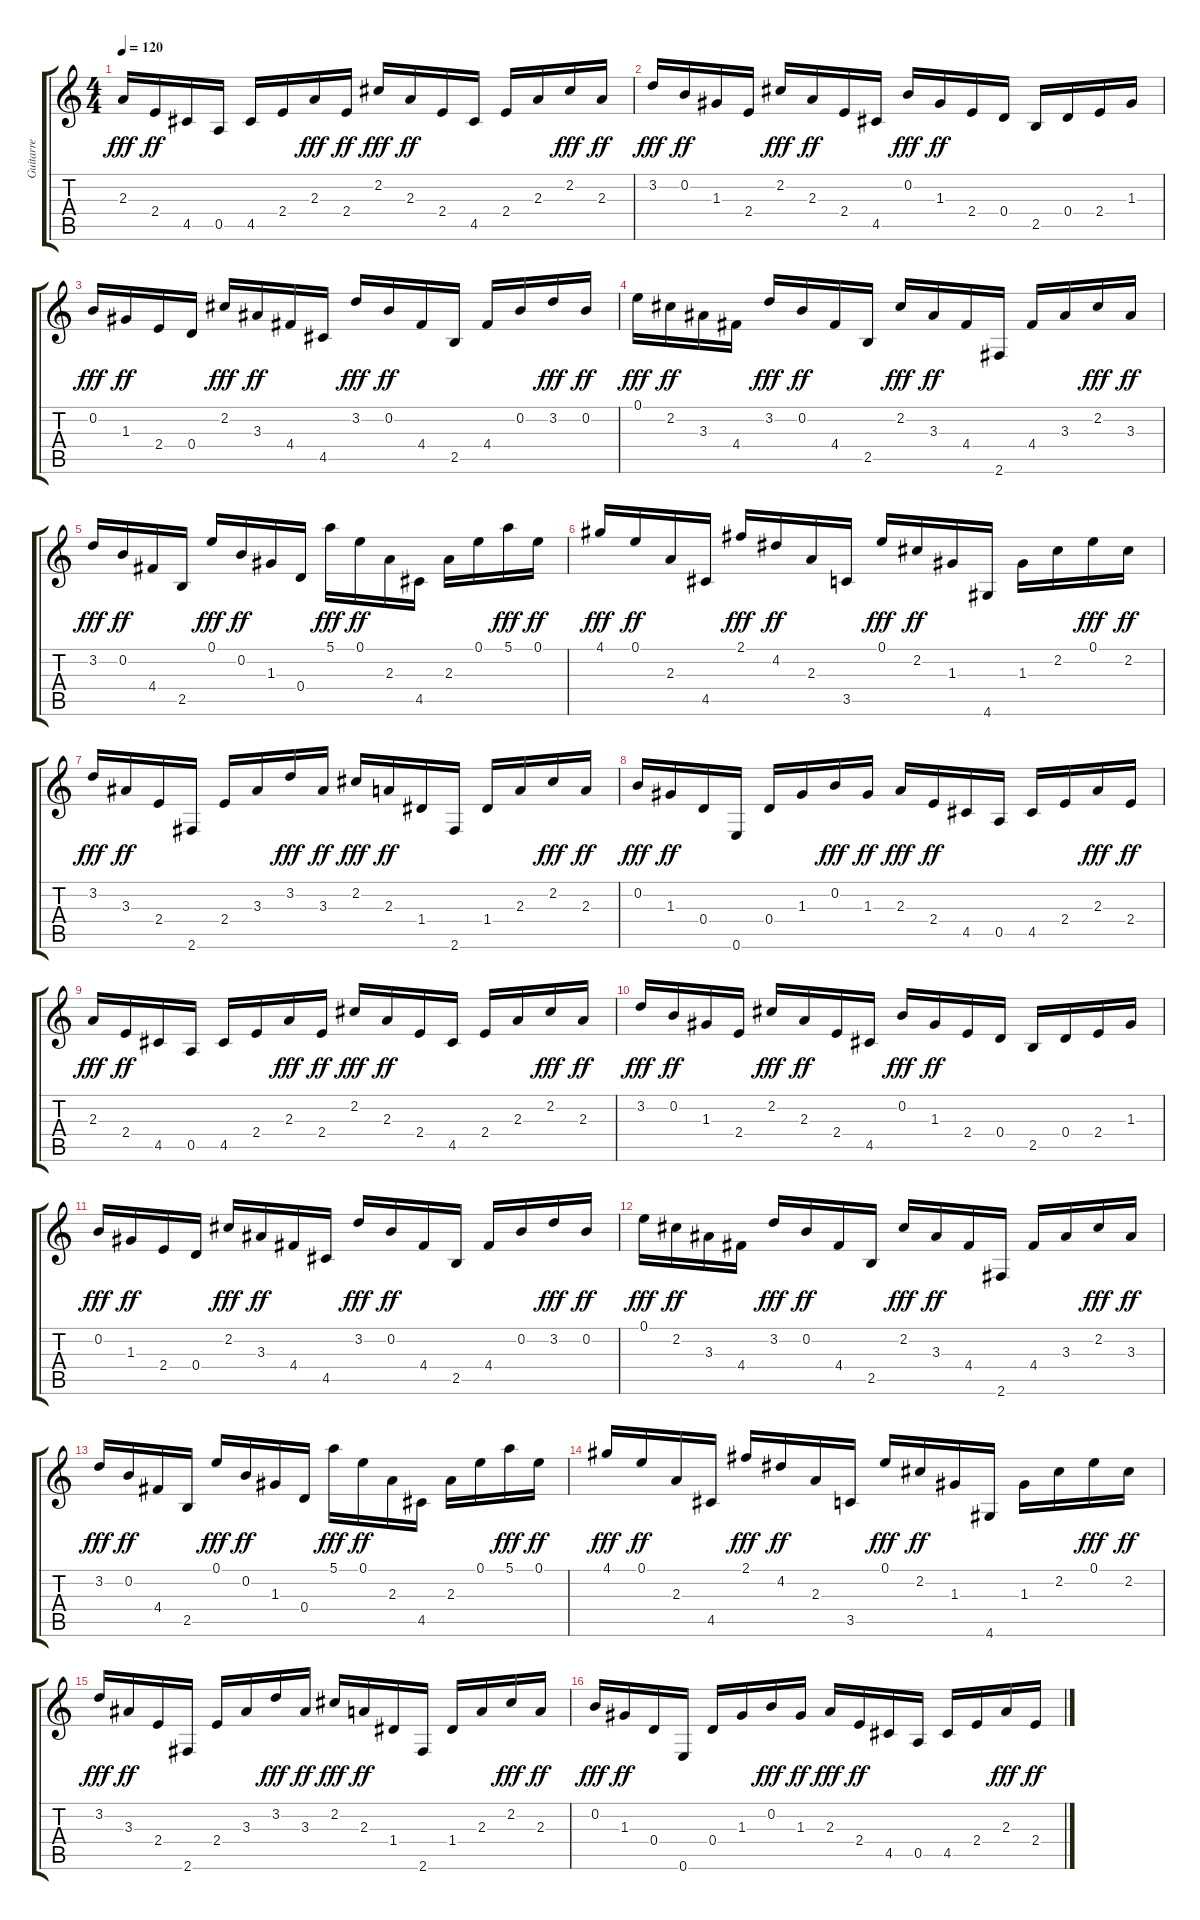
\track ("Guitarre" "Guitarre") {instrument acousticguitarnylon}
\staff {score tabs}
\tuning (E4 B3 G3 D3 A2 E2) {hide}
\ts (4 4)
\tempo 120
\clef g2
\ks c
2.3.16{dy fff instrument acousticguitarnylon} 2.4.16{dy ff} 4.5.16 0.5.16 4.5.16 2.4.16 2.3.16{dy fff} 2.4.16{dy ff} 2.2.16{dy fff} 2.3.16{dy ff} 2.4.16 4.5.16 2.4.16 2.3.16 2.2.16{dy fff} 2.3.16{dy ff} |
3.2.16{dy fff} 0.2.16{dy ff} 1.3.16 2.4.16 2.2.16{dy fff} 2.3.16{dy ff} 2.4.16 4.5.16 0.2.16{dy fff} 1.3.16{dy ff} 2.4.16 0.4.16 2.5.16 0.4.16 2.4.16 1.3.16 |
0.2.16{dy fff} 1.3.16{dy ff} 2.4.16 0.4.16 2.2.16{dy fff} 3.3.16{dy ff} 4.4.16 4.5.16 3.2.16{dy fff} 0.2.16{dy ff} 4.4.16 2.5.16 4.4.16 0.2.16 3.2.16{dy fff} 0.2.16{dy ff} |
0.1.16{dy fff} 2.2.16{dy ff} 3.3.16 4.4.16 3.2.16{dy fff} 0.2.16{dy ff} 4.4.16 2.5.16 2.2.16{dy fff} 3.3.16{dy ff} 4.4.16 2.6.16 4.4.16 3.3.16 2.2.16{dy fff} 3.3.16{dy ff} |
3.2.16{dy fff} 0.2.16{dy ff} 4.4.16 2.5.16 0.1.16{dy fff} 0.2.16{dy ff} 1.3.16 0.4.16 5.1.16{dy fff} 0.1.16{dy ff} 2.3.16 4.5.16 2.3.16 0.1.16 5.1.16{dy fff} 0.1.16{dy ff} |
4.1.16{dy fff} 0.1.16{dy ff} 2.3.16 4.5.16 2.1.16{dy fff} 4.2.16{dy ff} 2.3.16 3.5.16 0.1.16{dy fff} 2.2.16{dy ff} 1.3.16 4.6.16 1.3.16 2.2.16 0.1.16{dy fff} 2.2.16{dy ff} |
3.2.16{dy fff} 3.3.16{dy ff} 2.4.16 2.6.16 2.4.16 3.3.16 3.2.16{dy fff} 3.3.16{dy ff} 2.2.16{dy fff} 2.3.16{dy ff} 1.4.16 2.6.16 1.4.16 2.3.16 2.2.16{dy fff} 2.3.16{dy ff} |
0.2.16{dy fff} 1.3.16{dy ff} 0.4.16 0.6.16 0.4.16 1.3.16 0.2.16{dy fff} 1.3.16{dy ff} 2.3.16{dy fff} 2.4.16{dy ff} 4.5.16 0.5.16 4.5.16 2.4.16 2.3.16{dy fff} 2.4.16{dy ff} |
2.3.16{dy fff instrument acousticguitarnylon} 2.4.16{dy ff} 4.5.16 0.5.16 4.5.16 2.4.16 2.3.16{dy fff} 2.4.16{dy ff} 2.2.16{dy fff} 2.3.16{dy ff} 2.4.16 4.5.16 2.4.16 2.3.16 2.2.16{dy fff} 2.3.16{dy ff} |
3.2.16{dy fff} 0.2.16{dy ff} 1.3.16 2.4.16 2.2.16{dy fff} 2.3.16{dy ff} 2.4.16 4.5.16 0.2.16{dy fff} 1.3.16{dy ff} 2.4.16 0.4.16 2.5.16 0.4.16 2.4.16 1.3.16 |
0.2.16{dy fff} 1.3.16{dy ff} 2.4.16 0.4.16 2.2.16{dy fff} 3.3.16{dy ff} 4.4.16 4.5.16 3.2.16{dy fff} 0.2.16{dy ff} 4.4.16 2.5.16 4.4.16 0.2.16 3.2.16{dy fff} 0.2.16{dy ff} |
0.1.16{dy fff} 2.2.16{dy ff} 3.3.16 4.4.16 3.2.16{dy fff} 0.2.16{dy ff} 4.4.16 2.5.16 2.2.16{dy fff} 3.3.16{dy ff} 4.4.16 2.6.16 4.4.16 3.3.16 2.2.16{dy fff} 3.3.16{dy ff} |
3.2.16{dy fff} 0.2.16{dy ff} 4.4.16 2.5.16 0.1.16{dy fff} 0.2.16{dy ff} 1.3.16 0.4.16 5.1.16{dy fff} 0.1.16{dy ff} 2.3.16 4.5.16 2.3.16 0.1.16 5.1.16{dy fff} 0.1.16{dy ff} |
4.1.16{dy fff} 0.1.16{dy ff} 2.3.16 4.5.16 2.1.16{dy fff} 4.2.16{dy ff} 2.3.16 3.5.16 0.1.16{dy fff} 2.2.16{dy ff} 1.3.16 4.6.16 1.3.16 2.2.16 0.1.16{dy fff} 2.2.16{dy ff} |
3.2.16{dy fff} 3.3.16{dy ff} 2.4.16 2.6.16 2.4.16 3.3.16 3.2.16{dy fff} 3.3.16{dy ff} 2.2.16{dy fff} 2.3.16{dy ff} 1.4.16 2.6.16 1.4.16 2.3.16 2.2.16{dy fff} 2.3.16{dy ff} |
0.2.16{dy fff} 1.3.16{dy ff} 0.4.16 0.6.16 0.4.16 1.3.16 0.2.16{dy fff} 1.3.16{dy ff} 2.3.16{dy fff} 2.4.16{dy ff} 4.5.16 0.5.16 4.5.16 2.4.16 2.3.16{dy fff} 2.4.16{dy ff}
